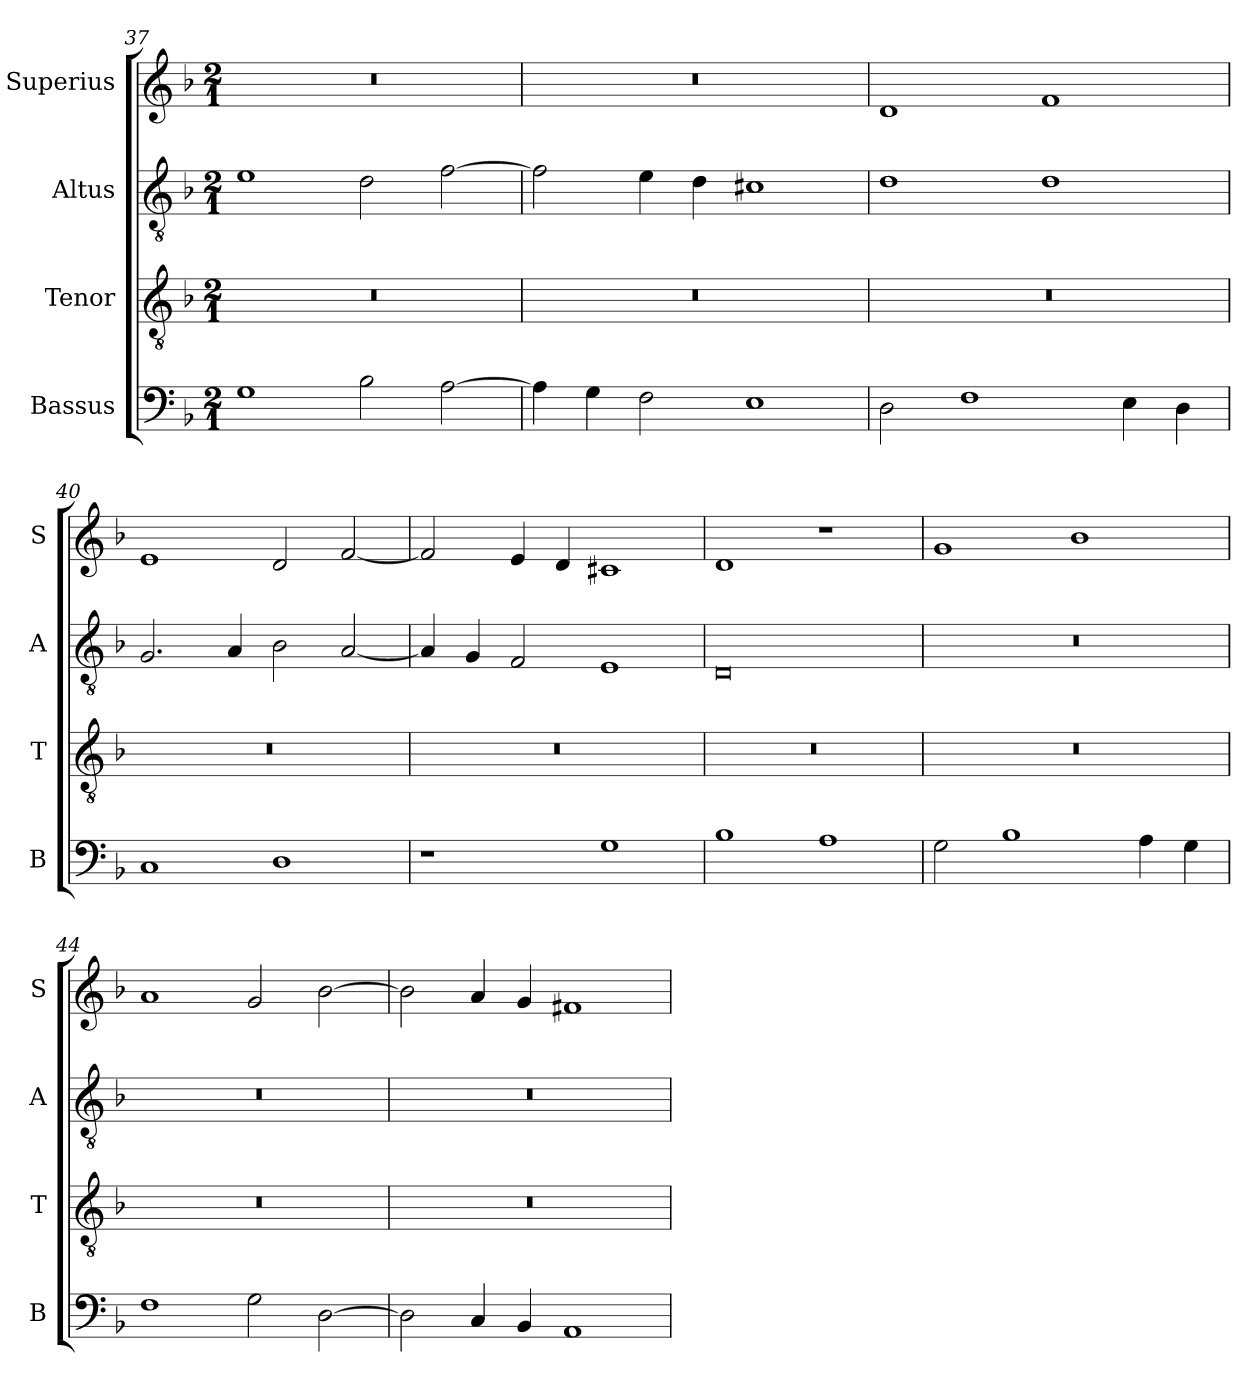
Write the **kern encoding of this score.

**kern	**kern	**kern	**kern
*part4	*part3	*part2	*part1
*staff4	*staff3	*staff2	*staff1
*I"Bassus	*I"Tenor	*I"Altus	*I"Superius
*I'B	*I'T	*I'A	*I'S
*clefF4	*clefGv2	*clefGv2	*clefG2
*k[b-]	*k[b-]	*k[b-]	*k[b-]
*M2/1	*M2/1	*M2/1	*M2/1
=37	=37	=37	=37
1G	0r	1e	0r
2B-\	.	2d\	.
[2A\	.	[2f\	.
=38	=38	=38	=38
4A\]	0r	2f\]	0r
4G\	.	.	.
2F\	.	4e\	.
.	.	4d\	.
1E	.	1c#X	.
=39	=39	=39	=39
2D\	0r	1d	1d
1F	.	.	.
.	.	1d	1f
4E\	.	.	.
4D\	.	.	.
=40	=40	=40	=40
1C	0r	2.G/	1e
.	.	4A/	.
1D	.	2B-\	2d/
.	.	[2A/	[2f/
=41	=41	=41	=41
1r	0r	4A/]	2f/]
.	.	4G/	.
.	.	2F/	4e/
.	.	.	4d/
1G	.	1E	1c#X
=42	=42	=42	=42
1B-	0r	0D	1d
1A	.	.	1r
=43	=43	=43	=43
2G\	0r	0r	1g
1B-	.	.	.
.	.	.	1b-
4A\	.	.	.
4G\	.	.	.
=44	=44	=44	=44
1F	0r	0r	1a
2G\	.	.	2g/
[2D\	.	.	[2b-\
=45	=45	=45	=45
2D\]	0r	0r	2b-\]
4C/	.	.	4a/
4BB-/	.	.	4g/
1AA	.	.	1f#X
=	=	=	=
*-	*-	*-	*-
